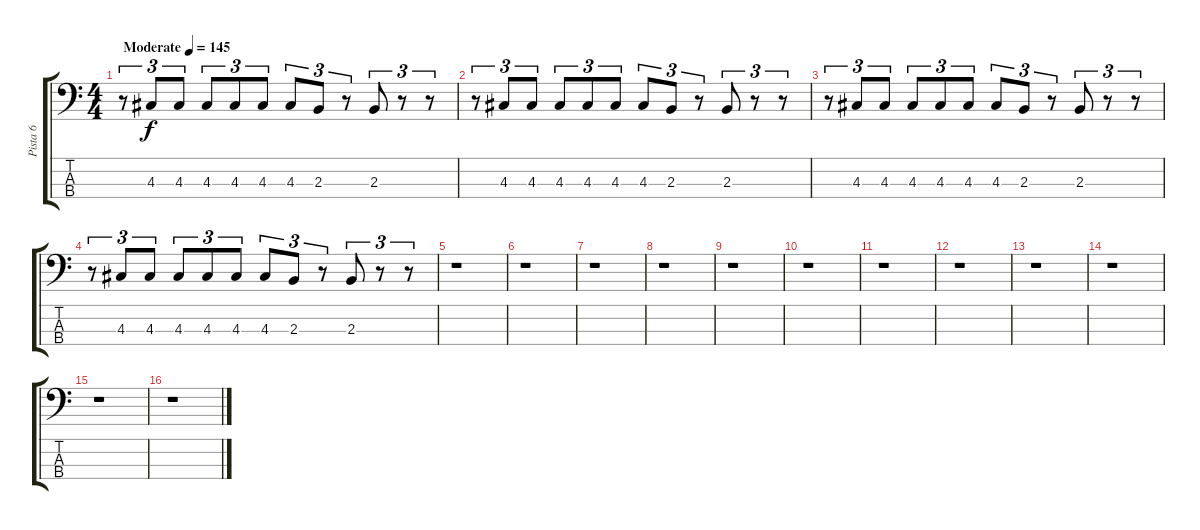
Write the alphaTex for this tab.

\track ("Pista 6" "Pista 6") {instrument electricbassfinger}
\staff {score tabs}
\tuning (G2 D2 A1 E1) {hide}
\ts (4 4)
\tempo (145 "Moderate")
\clef f4
\ks c
r.8{tu (3 2) dy f instrument electricbassfinger} 4.3.8{tu (3 2)} 4.3.8{tu (3 2)} 4.3.8{tu (3 2)} 4.3.8{tu (3 2)} 4.3.8{tu (3 2)} 4.3.8{tu (3 2)} 2.3.8{tu (3 2)} r.8{tu (3 2)} 2.3.8{tu (3 2)} r.8{tu (3 2)} r.8{tu (3 2)} |
r.8{tu (3 2)} 4.3.8{tu (3 2)} 4.3.8{tu (3 2)} 4.3.8{tu (3 2)} 4.3.8{tu (3 2)} 4.3.8{tu (3 2)} 4.3.8{tu (3 2)} 2.3.8{tu (3 2)} r.8{tu (3 2)} 2.3.8{tu (3 2)} r.8{tu (3 2)} r.8{tu (3 2)} |
r.8{tu (3 2)} 4.3.8{tu (3 2)} 4.3.8{tu (3 2)} 4.3.8{tu (3 2)} 4.3.8{tu (3 2)} 4.3.8{tu (3 2)} 4.3.8{tu (3 2)} 2.3.8{tu (3 2)} r.8{tu (3 2)} 2.3.8{tu (3 2)} r.8{tu (3 2)} r.8{tu (3 2)} |
r.8{tu (3 2)} 4.3.8{tu (3 2)} 4.3.8{tu (3 2)} 4.3.8{tu (3 2)} 4.3.8{tu (3 2)} 4.3.8{tu (3 2)} 4.3.8{tu (3 2)} 2.3.8{tu (3 2)} r.8{tu (3 2)} 2.3.8{tu (3 2)} r.8{tu (3 2)} r.8{tu (3 2)} |
r.1 |
r.1 |
r.1 |
r.1 |
r.1 |
r.1 |
r.1 |
r.1 |
r.1 |
r.1 |
r.1 |
r.1
